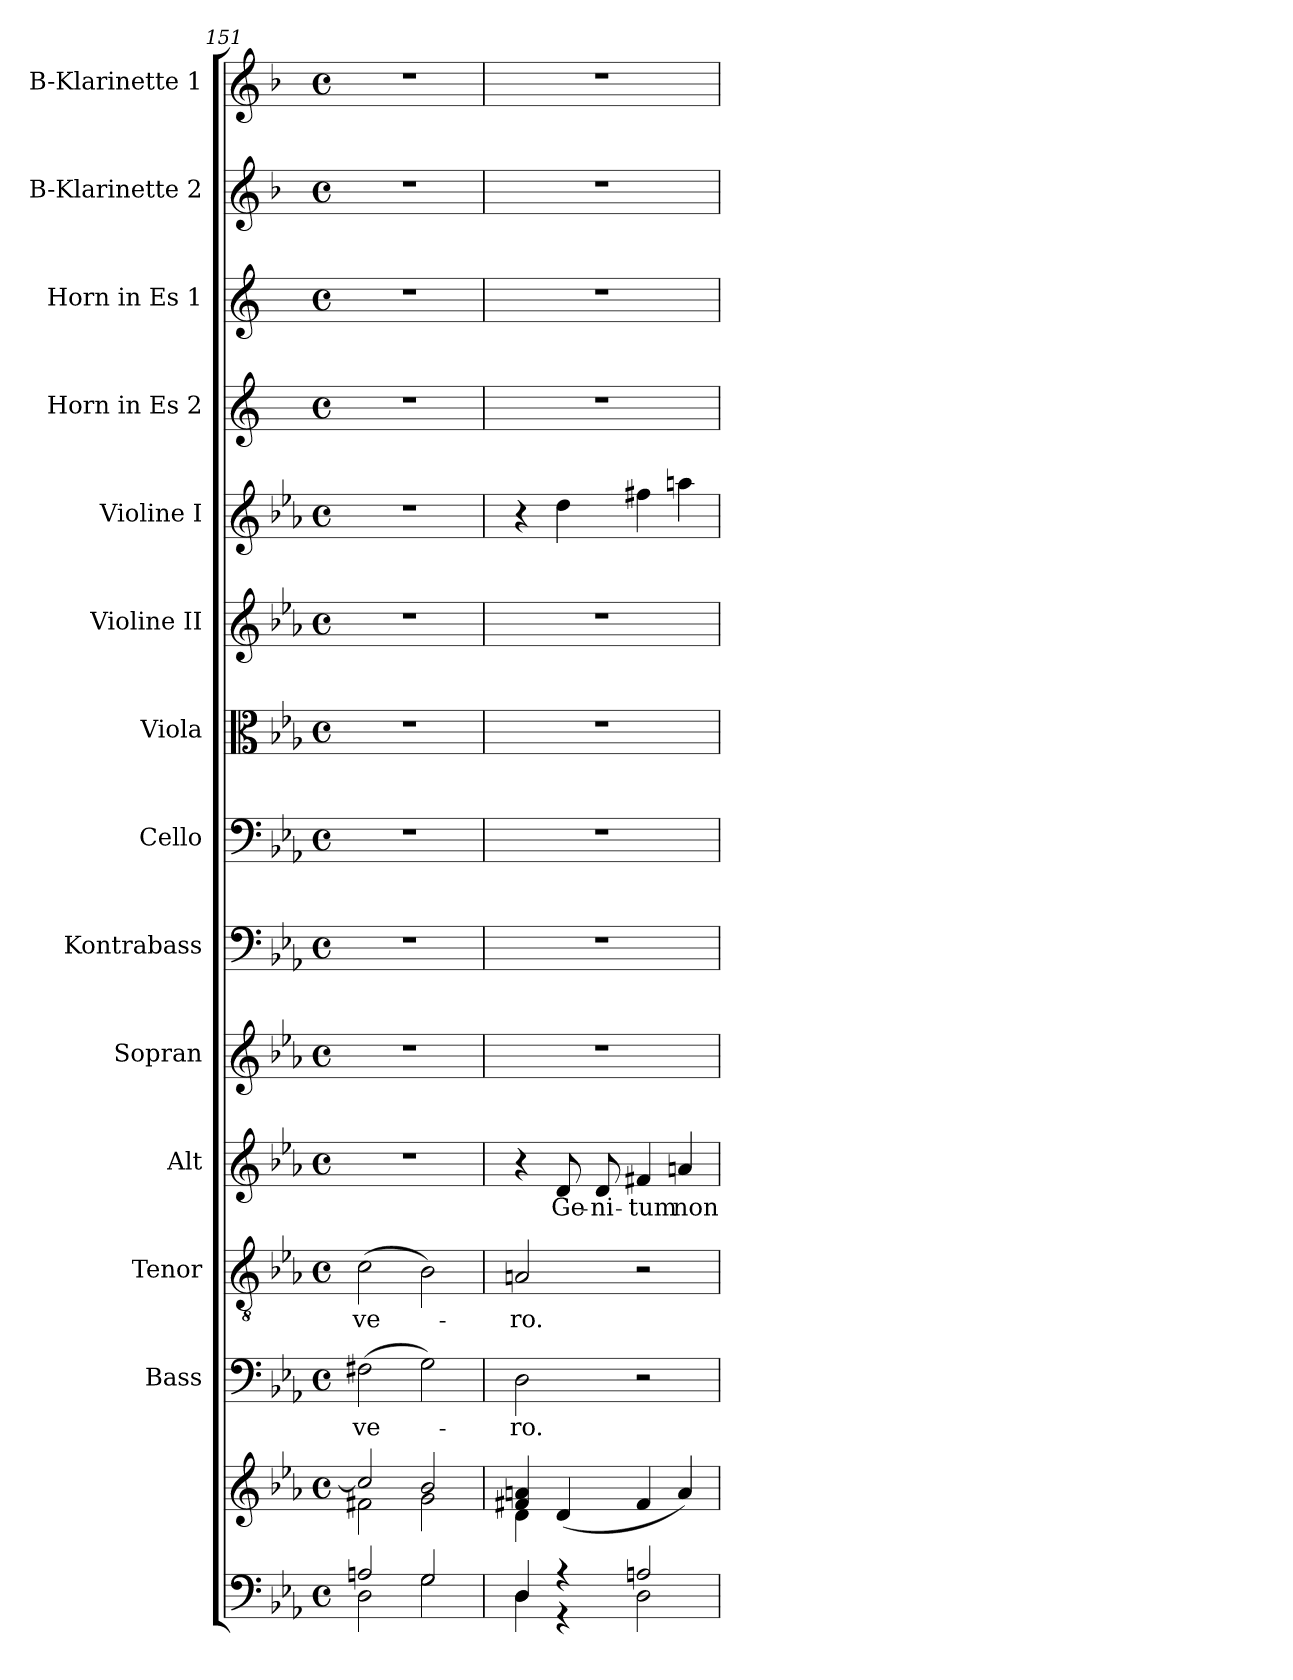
**kern	**kern	**kern	**text	**kern	**text	**kern	**text	**kern	**kern	**kern	**kern	**kern	**kern	**kern	**kern	**kern	**kern
*part14	*part14	*part13	*part13	*part12	*part12	*part11	*part11	*part10	*part9	*part8	*part7	*part6	*part5	*part4	*part3	*part2	*part1
*staff15	*staff14	*staff13	*staff13	*staff12	*staff12	*staff11	*staff11	*staff10	*staff9	*staff8	*staff7	*staff6	*staff5	*staff4	*staff3	*staff2	*staff1
*	*	*I"Bass	*	*I"Tenor	*	*I"Alt	*	*I"Sopran	*I"Kontrabass	*I"Cello	*I"Viola	*I"Violine II	*I"Violine I	*I"Horn in Es 2	*I"Horn in Es 1	*I"B-Klarinette 2	*I"B-Klarinette 1
*	*	*I'B.	*	*I'T.	*	*I'A.	*	*I'S.	*I'Kb.	*	*I'Vla.	*I'Vl. II	*I'Vl. I	*I'Hrn. 2	*I'Hrn. 1	*I'Kl. 2	*I'Kl. 1
*clefF4	*clefG2	*clefF4	*	*clefGv2	*	*clefG2	*	*clefG2	*clefF4	*clefF4	*clefC3	*clefG2	*clefG2	*clefG2	*clefG2	*clefG2	*clefG2
*	*	*	*	*	*	*	*	*	*ITrd7c12	*	*	*	*	*ITrd5c9	*ITrd5c9	*ITrd1c2	*ITrd1c2
*k[b-e-a-]	*k[b-e-a-]	*k[b-e-a-]	*	*k[b-e-a-]	*	*k[b-e-a-]	*	*k[b-e-a-]	*k[b-e-a-]	*k[b-e-a-]	*k[b-e-a-]	*k[b-e-a-]	*k[b-e-a-]	*k[b-e-a-]	*k[b-e-a-]	*k[b-e-a-]	*k[b-e-a-]
*E-:	*E-:	*E-:	*	*E-:	*	*E-:	*	*E-:	*E-:	*E-:	*E-:	*E-:	*E-:	*E-:	*E-:	*E-:	*E-:
*M4/4	*M4/4	*M4/4	*	*M4/4	*	*M4/4	*	*M4/4	*M4/4	*M4/4	*M4/4	*M4/4	*M4/4	*M4/4	*M4/4	*M4/4	*M4/4
*met(c)	*met(c)	*met(c)	*	*met(c)	*	*met(c)	*	*met(c)	*met(c)	*met(c)	*met(c)	*met(c)	*met(c)	*met(c)	*met(c)	*met(c)	*met(c)
=151	=151	=151	=151	=151	=151	=151	=151	=151	=151	=151	=151	=151	=151	=151	=151	=151	=151
*^	*^	*	*	*	*	*	*	*	*	*	*	*	*	*	*	*	*
!	!	!	!	!	!LO:LY:b	!	!LO:LY:b	!	!	!	!	!	!	!	!	!	!	!	!
2An/	2D\	2cc/]	2f#X\	(>2F#X\	ve-	(>2c\	ve-	1r	.	1r	1r	1r	1r	1r	1r	1r	1r	1r	1r
2G/	2G\	2b-/	2g\	2G\)	.	2B-\)	.	.	.	.	.	.	.	.	.	.	.	.	.
!!LO:PB:g=z
=152	=152	=152	=152	=152	=152	=152	=152	=152	=152	=152	=152	=152	=152	=152	=152	=152	=152	=152	=152
!	!	!	!	!	!LO:LY:b	!	!LO:LY:b	!	!	!	!	!	!	!	!	!	!	!	!
4D/	4D\	4f#X/ 4an/	4d\	2D\	-ro.	2An/	-ro.	4r	.	1r	1r	1r	1r	1r	4r	1r	1r	1r	1r
!	!	!	!	!	!	!	!	!	!LO:LY:b	!	!	!	!	!	!	!	!	!	!
4r	4r	(4d/	2.ryy	.	.	.	.	8d/	Ge-	.	.	.	.	.	4dd\	.	.	.	.
!	!	!	!	!	!	!	!	!	!LO:LY:b	!	!	!	!	!	!	!	!	!	!
.	.	.	.	.	.	.	.	8d/	-ni-	.	.	.	.	.	.	.	.	.	.
!	!	!	!	!	!	!	!	!	!LO:LY:b	!	!	!	!	!	!	!	!	!	!
2An/	2D\	4f#/	.	2r	.	2r	.	4f#X/	-tum	.	.	.	.	.	4ff#X\	.	.	.	.
!	!	!	!	!	!	!	!	!	!LO:LY:b	!	!	!	!	!	!	!	!	!	!
.	.	4a/)	.	.	.	.	.	4an/	non	.	.	.	.	.	4aan\	.	.	.	.
*v	*v	*	*	*	*	*	*	*	*	*	*	*	*	*	*	*	*	*	*
*	*v	*v	*	*	*	*	*	*	*	*	*	*	*	*	*	*	*	*
=	=	=	=	=	=	=	=	=	=	=	=	=	=	=	=	=	=
*-	*-	*-	*-	*-	*-	*-	*-	*-	*-	*-	*-	*-	*-	*-	*-	*-	*-
